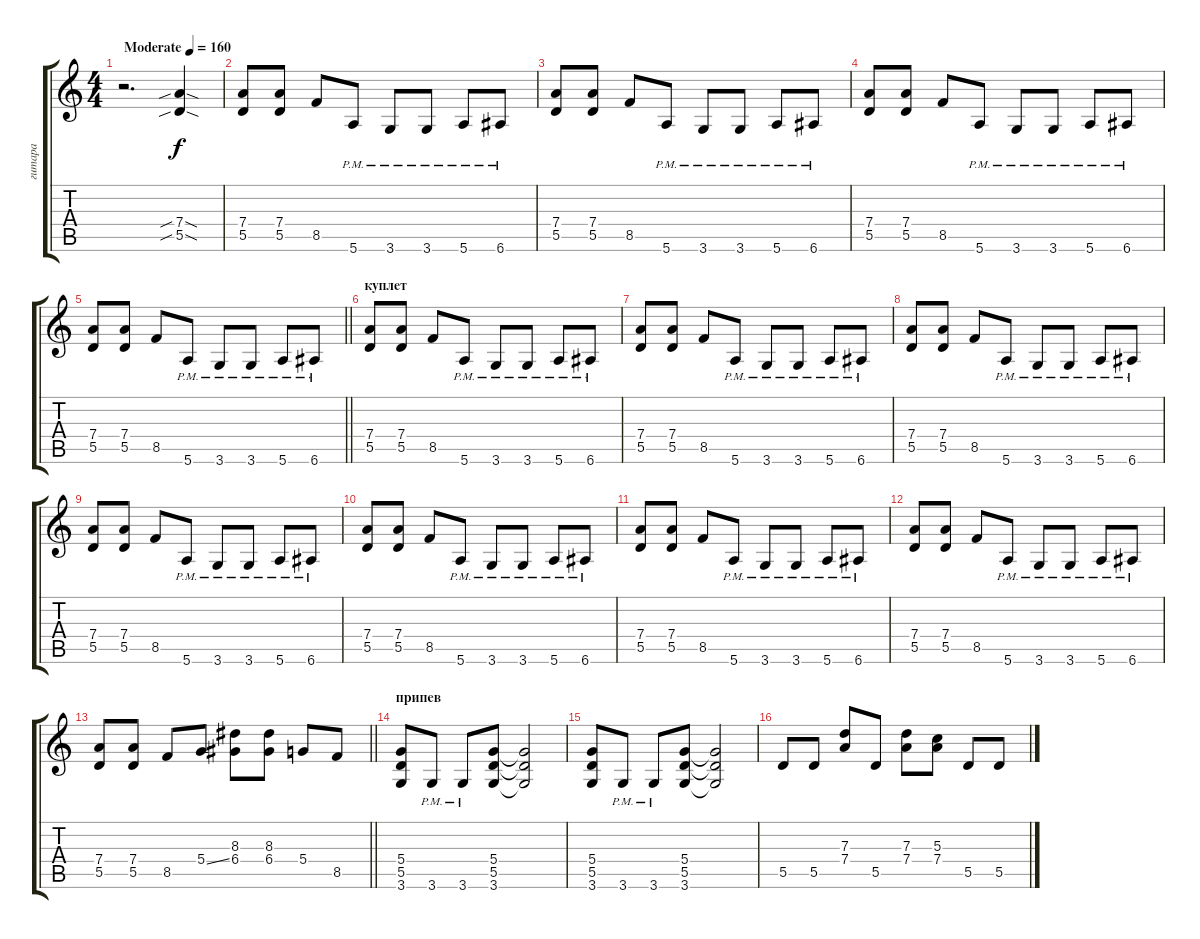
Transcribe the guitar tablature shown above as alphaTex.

\track ("гитара" "гитара") {instrument distortionguitar}
\staff {score tabs}
\tuning (E4 B3 G3 D3 A2 E2) {hide}
\ts (4 4)
\tempo (160 "Moderate")
\clef g2
\ks c
r.2{d dy f instrument distortionguitar} (7.4{sib sod} 5.5{sib sod}).4 |
(7.4 5.5).8 (7.4 5.5).8 8.5.8 5.6{pm}.8 3.6{pm}.8 3.6{pm}.8 5.6{pm}.8 6.6{pm}.8 |
(7.4 5.5).8 (7.4 5.5).8 8.5.8 5.6{pm}.8 3.6{pm}.8 3.6{pm}.8 5.6{pm}.8 6.6{pm}.8 |
(7.4 5.5).8 (7.4 5.5).8 8.5.8 5.6{pm}.8 3.6{pm}.8 3.6{pm}.8 5.6{pm}.8 6.6{pm}.8 |
\barLineRight lightlight
(7.4 5.5).8 (7.4 5.5).8 8.5.8 5.6{pm}.8 3.6{pm}.8 3.6{pm}.8 5.6{pm}.8 6.6{pm}.8 |
\section ("" "куплет")
(7.4 5.5).8 (7.4 5.5).8 8.5.8 5.6{pm}.8 3.6{pm}.8 3.6{pm}.8 5.6{pm}.8 6.6{pm}.8 |
(7.4 5.5).8 (7.4 5.5).8 8.5.8 5.6{pm}.8 3.6{pm}.8 3.6{pm}.8 5.6{pm}.8 6.6{pm}.8 |
(7.4 5.5).8 (7.4 5.5).8 8.5.8 5.6{pm}.8 3.6{pm}.8 3.6{pm}.8 5.6{pm}.8 6.6{pm}.8 |
(7.4 5.5).8 (7.4 5.5).8 8.5.8 5.6{pm}.8 3.6{pm}.8 3.6{pm}.8 5.6{pm}.8 6.6{pm}.8 |
(7.4 5.5).8 (7.4 5.5).8 8.5.8 5.6{pm}.8 3.6{pm}.8 3.6{pm}.8 5.6{pm}.8 6.6{pm}.8 |
(7.4 5.5).8 (7.4 5.5).8 8.5.8 5.6{pm}.8 3.6{pm}.8 3.6{pm}.8 5.6{pm}.8 6.6{pm}.8 |
(7.4 5.5).8 (7.4 5.5).8 8.5.8 5.6{pm}.8 3.6{pm}.8 3.6{pm}.8 5.6{pm}.8 6.6{pm}.8 |
\barLineRight lightlight
(7.4 5.5).8 (7.4 5.5).8 8.5.8 5.4{ss}.8 (8.3 6.4).8 (8.3 6.4).8 5.4.8 8.5.8 |
\section ("" "припев")
(5.4 5.5 3.6).8 3.6{pm}.8 3.6{pm}.8 (5.4 5.5 3.6).8 (5.4{t} 5.5{t} 3.6{t}).2 |
(5.4 5.5 3.6).8 3.6{pm}.8 3.6{pm}.8 (5.4 5.5 3.6).8 (5.4{t} 5.5{t} 3.6{t}).2 |
5.5.8 5.5.8 (7.3 7.4).8 5.5.8 (7.3 7.4).8 (5.3 7.4).8 5.5.8 5.5.8
